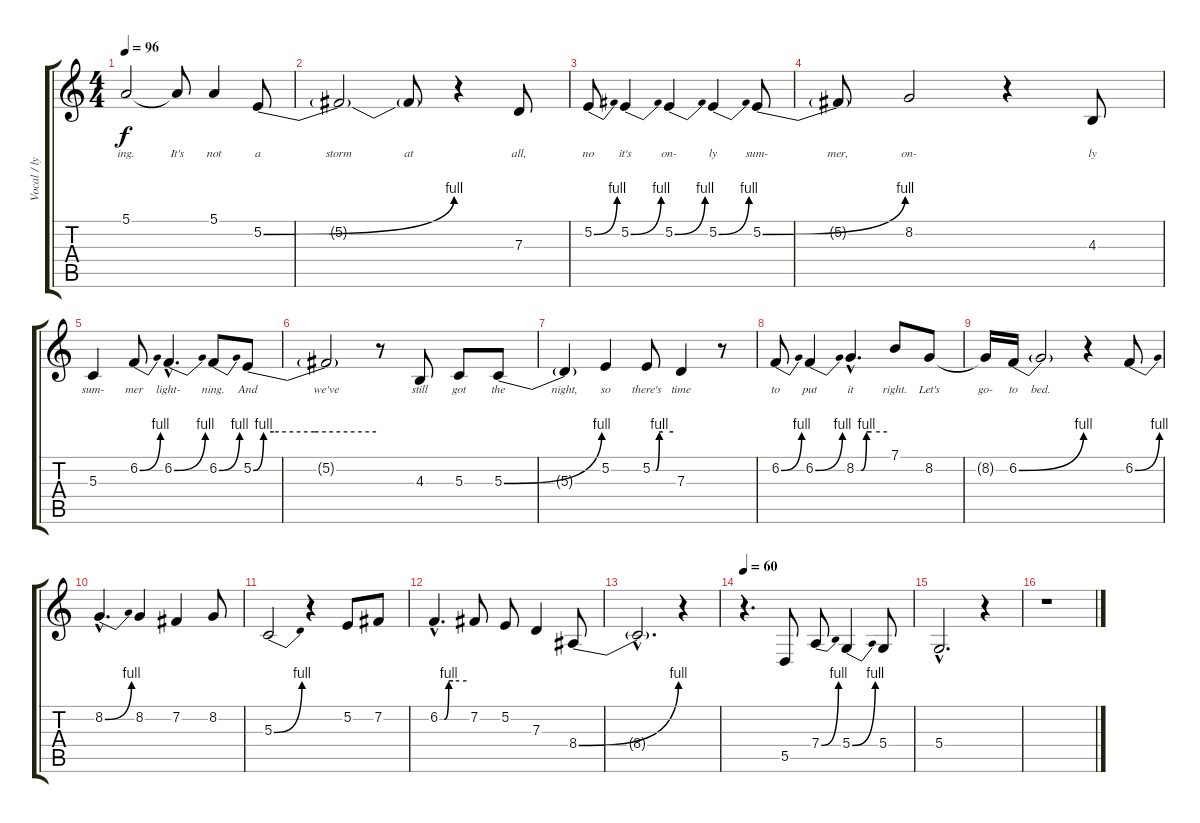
\track ("Vocal / lyrics" "Vocal / ly") {instrument shakuhachi}
\staff {score tabs}
\tuning (E4 B3 G3 D3 A2 E2) {hide}
\ts (4 4)
\tempo 96
\clef g2
\ks c
5.1{t}.2{lyrics (0 "ing.") lyrics (1 "") lyrics (2 "") lyrics (3 "") lyrics (4 "") dy f} 5.1{t}.8{lyrics (0 "It's") lyrics (1 "") lyrics (2 "") lyrics (3 "") lyrics (4 "")} 5.1.4{lyrics (0 "not") lyrics (1 "") lyrics (2 "") lyrics (3 "") lyrics (4 "")} 5.2{be (bend 0 0 60 4)}.8{lyrics (0 "a") lyrics (1 "") lyrics (2 "") lyrics (3 "") lyrics (4 "")} |
5.2{t}.2{lyrics (0 "storm") lyrics (1 "") lyrics (2 "") lyrics (3 "") lyrics (4 "")} 5.2{t}.8{lyrics (0 "at") lyrics (1 "") lyrics (2 "") lyrics (3 "") lyrics (4 "")} r.4 7.3.8{lyrics (0 "all,") lyrics (1 "") lyrics (2 "") lyrics (3 "") lyrics (4 "")} |
5.2{be (bend 0 0 60 4)}.8{lyrics (0 "no") lyrics (1 "") lyrics (2 "") lyrics (3 "") lyrics (4 "")} 5.2{be (bend 0 0 60 4)}.4{lyrics (0 "it's") lyrics (1 "") lyrics (2 "") lyrics (3 "") lyrics (4 "")} 5.2{be (bend 0 0 60 4)}.4{lyrics (0 "on-") lyrics (1 "") lyrics (2 "") lyrics (3 "") lyrics (4 "")} 5.2{be (bend 0 0 60 4)}.4{lyrics (0 "ly") lyrics (1 "") lyrics (2 "") lyrics (3 "") lyrics (4 "")} 5.2{be (bend 0 0 60 4)}.8{lyrics (0 "sum-") lyrics (1 "") lyrics (2 "") lyrics (3 "") lyrics (4 "")} |
5.2{t}.8{lyrics (0 "mer,") lyrics (1 "") lyrics (2 "") lyrics (3 "") lyrics (4 "")} 8.2.2{lyrics (0 "on-") lyrics (1 "") lyrics (2 "") lyrics (3 "") lyrics (4 "")} r.4 4.3.8{lyrics (0 "ly") lyrics (1 "") lyrics (2 "") lyrics (3 "") lyrics (4 "")} |
5.3.4{lyrics (0 "sum-") lyrics (1 "") lyrics (2 "") lyrics (3 "") lyrics (4 "")} 6.2{be (bend 0 0 60 4)}.8{lyrics (0 "mer") lyrics (1 "") lyrics (2 "") lyrics (3 "") lyrics (4 "")} 6.2{be (bend 0 0 60 4) hac}.4{d lyrics (0 "light-") lyrics (1 "") lyrics (2 "") lyrics (3 "") lyrics (4 "")} 6.2{be (bend 0 0 60 4)}.8{lyrics (0 "ning.") lyrics (1 "") lyrics (2 "") lyrics (3 "") lyrics (4 "")} 5.2{be (custom 0 0 5 4 10 4 30 4 60 4)}.8{lyrics (0 "And") lyrics (1 "") lyrics (2 "") lyrics (3 "") lyrics (4 "")} |
5.2{t}.2{lyrics (0 "we've") lyrics (1 "") lyrics (2 "") lyrics (3 "") lyrics (4 "")} r.8 4.3.8{lyrics (0 "still") lyrics (1 "") lyrics (2 "") lyrics (3 "") lyrics (4 "")} 5.3.8{lyrics (0 "got") lyrics (1 "") lyrics (2 "") lyrics (3 "") lyrics (4 "")} 5.3{be (bend 0 0 60 4)}.8{lyrics (0 "the") lyrics (1 "") lyrics (2 "") lyrics (3 "") lyrics (4 "")} |
5.3{t}.4{lyrics (0 "night,") lyrics (1 "") lyrics (2 "") lyrics (3 "") lyrics (4 "")} 5.2.4{lyrics (0 "so") lyrics (1 "") lyrics (2 "") lyrics (3 "") lyrics (4 "")} 5.2{be (custom 0 0 10 0 20 4 30 4 60 4)}.8{lyrics (0 "there's") lyrics (1 "") lyrics (2 "") lyrics (3 "") lyrics (4 "")} 7.3.4{lyrics (0 "time") lyrics (1 "") lyrics (2 "") lyrics (3 "") lyrics (4 "")} r.8 |
6.2{be (bend 0 0 60 4)}.8{lyrics (0 "to") lyrics (1 "") lyrics (2 "") lyrics (3 "") lyrics (4 "")} 6.2{be (bend 0 0 60 4)}.4{lyrics (0 "put") lyrics (1 "") lyrics (2 "") lyrics (3 "") lyrics (4 "")} 8.2{be (custom 0 0 10 0 20 4 30 4 60 4) hac}.4{d lyrics (0 "it") lyrics (1 "") lyrics (2 "") lyrics (3 "") lyrics (4 "")} 7.1.8{lyrics (0 "right.") lyrics (1 "") lyrics (2 "") lyrics (3 "") lyrics (4 "")} 8.2.8{lyrics (0 "Let's") lyrics (1 "") lyrics (2 "") lyrics (3 "") lyrics (4 "")} |
8.2{t}.16{lyrics (0 "go-") lyrics (1 "") lyrics (2 "") lyrics (3 "") lyrics (4 "")} 6.2{be (bend 0 0 60 4)}.16{lyrics (0 "to") lyrics (1 "") lyrics (2 "") lyrics (3 "") lyrics (4 "")} 6.2{t}.2{lyrics (0 "bed.") lyrics (1 "") lyrics (2 "") lyrics (3 "") lyrics (4 "")} r.4 6.2{be (bend 0 0 60 4)}.8 |
8.2{be (bend 0 0 60 4) hac}.4{d} 8.2.4 7.2.4 8.2.8 |
5.3{be (bend 0 0 60 4)}.2 r.4 5.2.8 7.2.8 |
6.2{be (custom 0 0 10 0 20 4 30 4 60 4) hac}.4{d} 7.2.8 5.2.8 7.3.4 8.4{be (bend 0 0 60 4)}.8 |
8.4{hac t}.2{d} r.4 |
\tempo 60
r.4{d} 5.5.8 7.4{be (bend 0 0 60 4)}.8 5.4{be (bend 0 0 60 4)}.4 5.4.8 |
5.4{hac}.2{d} r.4 |
r.1
